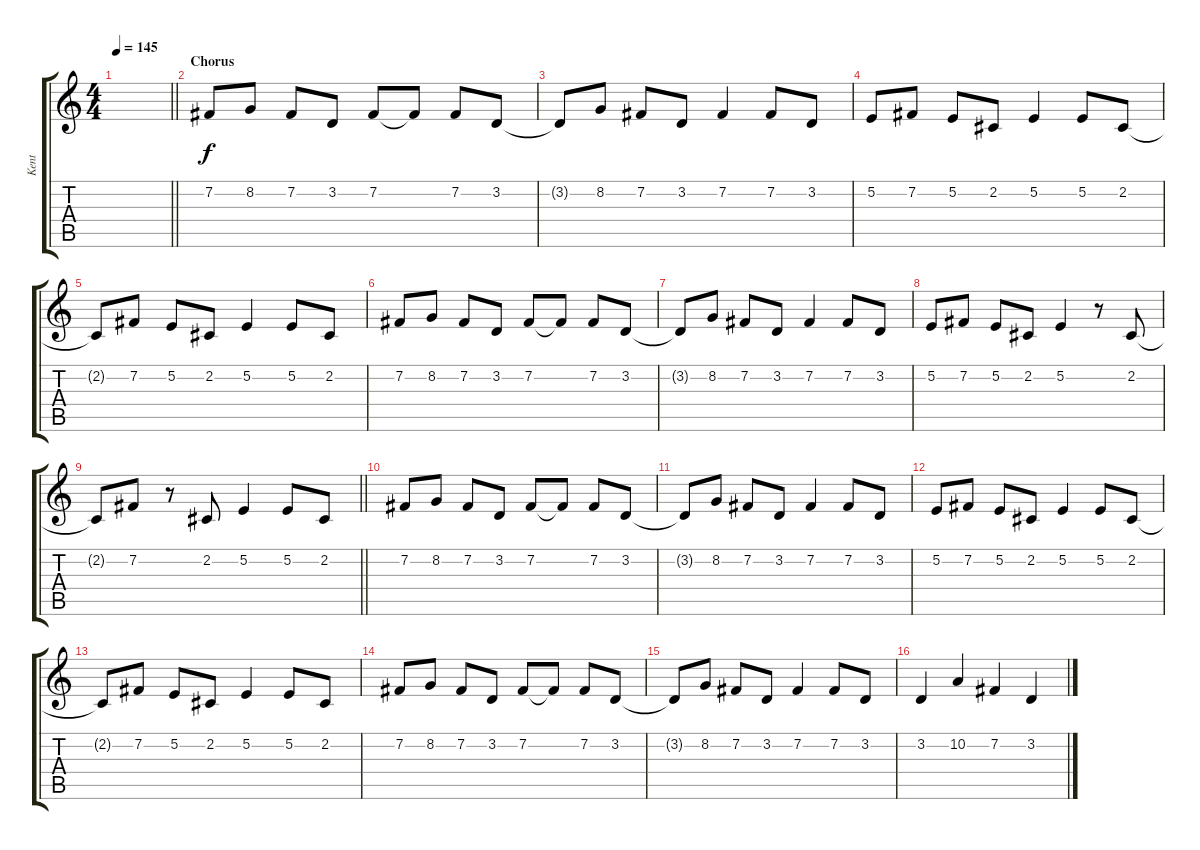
\track ("Kent" "Kent") {instrument brightacousticpiano}
\staff {score tabs}
\tuning (E4 B3 G3 D3 A2 D2) {hide}
\ts (4 4)
\tempo 145
\clef g2
\barLineRight lightlight
\ks c
|
\section ("" "Chorus")
7.2.8{volume 11} 8.2.8 7.2.8 3.2.8 7.2.8 7.2{t}.8 7.2.8 3.2.8 |
3.2{t}.8 8.2.8 7.2.8 3.2.8 7.2.4 7.2.8 3.2.8 |
5.2.8 7.2.8 5.2.8 2.2.8 5.2.4 5.2.8 2.2.8 |
2.2{t}.8 7.2.8 5.2.8 2.2.8 5.2.4 5.2.8 2.2.8 |
7.2.8 8.2.8 7.2.8 3.2.8 7.2.8 7.2{t}.8 7.2.8 3.2.8 |
3.2{t}.8 8.2.8 7.2.8 3.2.8 7.2.4 7.2.8 3.2.8 |
5.2.8 7.2.8 5.2.8 2.2.8 5.2.4 r.8 2.2.8 |
\barLineRight lightlight
2.2{t}.8 7.2.8 r.8 2.2.8 5.2.4 5.2.8 2.2.8 |
7.2.8{volume 11} 8.2.8 7.2.8 3.2.8 7.2.8 7.2{t}.8 7.2.8 3.2.8 |
3.2{t}.8 8.2.8 7.2.8 3.2.8 7.2.4 7.2.8 3.2.8 |
5.2.8 7.2.8 5.2.8 2.2.8 5.2.4 5.2.8 2.2.8 |
2.2{t}.8 7.2.8 5.2.8 2.2.8 5.2.4 5.2.8 2.2.8 |
7.2.8 8.2.8 7.2.8 3.2.8 7.2.8 7.2{t}.8 7.2.8 3.2.8 |
3.2{t}.8 8.2.8 7.2.8 3.2.8 7.2.4 7.2.8 3.2.8 |
3.2.4 10.2.4 7.2.4 3.2.4
